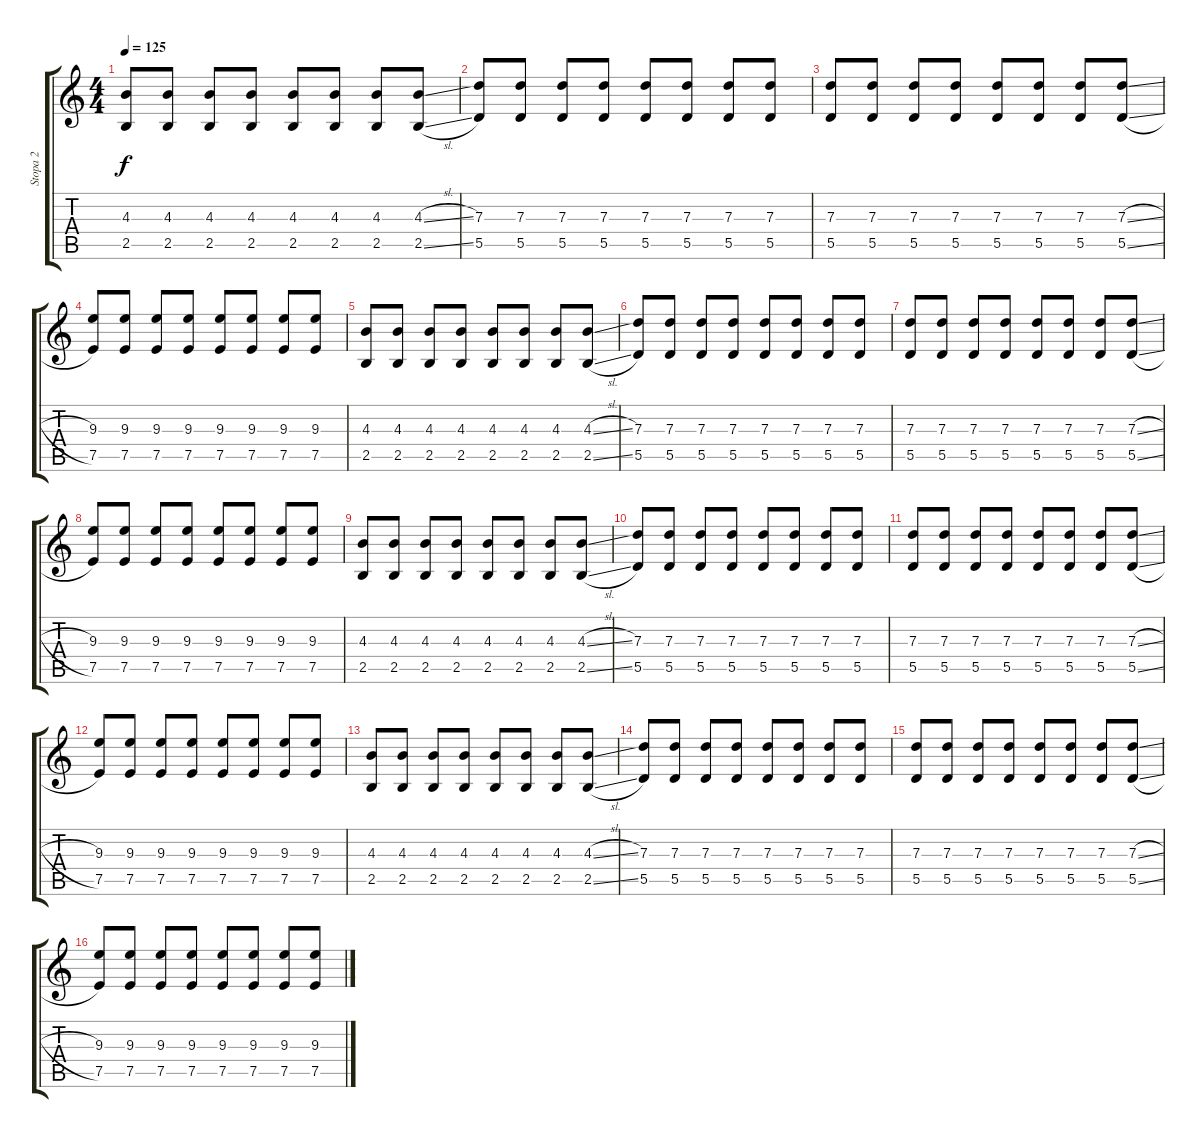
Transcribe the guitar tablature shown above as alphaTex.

\track ("Stopa 2" "Stopa 2") {instrument overdrivenguitar}
\staff {score tabs}
\tuning (E4 B3 G3 D3 A2 E2) {hide}
\ts (4 4)
\tempo 125
\clef g2
\ks c
(4.3 2.5).8{dy f} (4.3 2.5).8 (4.3 2.5).8 (4.3 2.5).8 (4.3 2.5).8 (4.3 2.5).8 (4.3 2.5).8 (4.3{sl} 2.5{sl}).8 |
(7.3 5.5).8 (7.3 5.5).8 (7.3 5.5).8 (7.3 5.5).8 (7.3 5.5).8 (7.3 5.5).8 (7.3 5.5).8 (7.3 5.5).8 |
(7.3 5.5).8 (7.3 5.5).8 (7.3 5.5).8 (7.3 5.5).8 (7.3 5.5).8 (7.3 5.5).8 (7.3 5.5).8 (7.3{sl} 5.5{sl}).8 |
(9.3 7.5).8 (9.3 7.5).8 (9.3 7.5).8 (9.3 7.5).8 (9.3 7.5).8 (9.3 7.5).8 (9.3 7.5).8 (9.3 7.5).8 |
(4.3 2.5).8 (4.3 2.5).8 (4.3 2.5).8 (4.3 2.5).8 (4.3 2.5).8 (4.3 2.5).8 (4.3 2.5).8 (4.3{sl} 2.5{sl}).8 |
(7.3 5.5).8 (7.3 5.5).8 (7.3 5.5).8 (7.3 5.5).8 (7.3 5.5).8 (7.3 5.5).8 (7.3 5.5).8 (7.3 5.5).8 |
(7.3 5.5).8 (7.3 5.5).8 (7.3 5.5).8 (7.3 5.5).8 (7.3 5.5).8 (7.3 5.5).8 (7.3 5.5).8 (7.3{sl} 5.5{sl}).8 |
(9.3 7.5).8 (9.3 7.5).8 (9.3 7.5).8 (9.3 7.5).8 (9.3 7.5).8 (9.3 7.5).8 (9.3 7.5).8 (9.3 7.5).8 |
(4.3 2.5).8 (4.3 2.5).8 (4.3 2.5).8 (4.3 2.5).8 (4.3 2.5).8 (4.3 2.5).8 (4.3 2.5).8 (4.3{sl} 2.5{sl}).8 |
(7.3 5.5).8 (7.3 5.5).8 (7.3 5.5).8 (7.3 5.5).8 (7.3 5.5).8 (7.3 5.5).8 (7.3 5.5).8 (7.3 5.5).8 |
(7.3 5.5).8 (7.3 5.5).8 (7.3 5.5).8 (7.3 5.5).8 (7.3 5.5).8 (7.3 5.5).8 (7.3 5.5).8 (7.3{sl} 5.5{sl}).8 |
(9.3 7.5).8 (9.3 7.5).8 (9.3 7.5).8 (9.3 7.5).8 (9.3 7.5).8 (9.3 7.5).8 (9.3 7.5).8 (9.3 7.5).8 |
(4.3 2.5).8 (4.3 2.5).8 (4.3 2.5).8 (4.3 2.5).8 (4.3 2.5).8 (4.3 2.5).8 (4.3 2.5).8 (4.3{sl} 2.5{sl}).8 |
(7.3 5.5).8 (7.3 5.5).8 (7.3 5.5).8 (7.3 5.5).8 (7.3 5.5).8 (7.3 5.5).8 (7.3 5.5).8 (7.3 5.5).8 |
(7.3 5.5).8 (7.3 5.5).8 (7.3 5.5).8 (7.3 5.5).8 (7.3 5.5).8 (7.3 5.5).8 (7.3 5.5).8 (7.3{sl} 5.5{sl}).8 |
(9.3 7.5).8 (9.3 7.5).8 (9.3 7.5).8 (9.3 7.5).8 (9.3 7.5).8 (9.3 7.5).8 (9.3 7.5).8 (9.3 7.5).8
